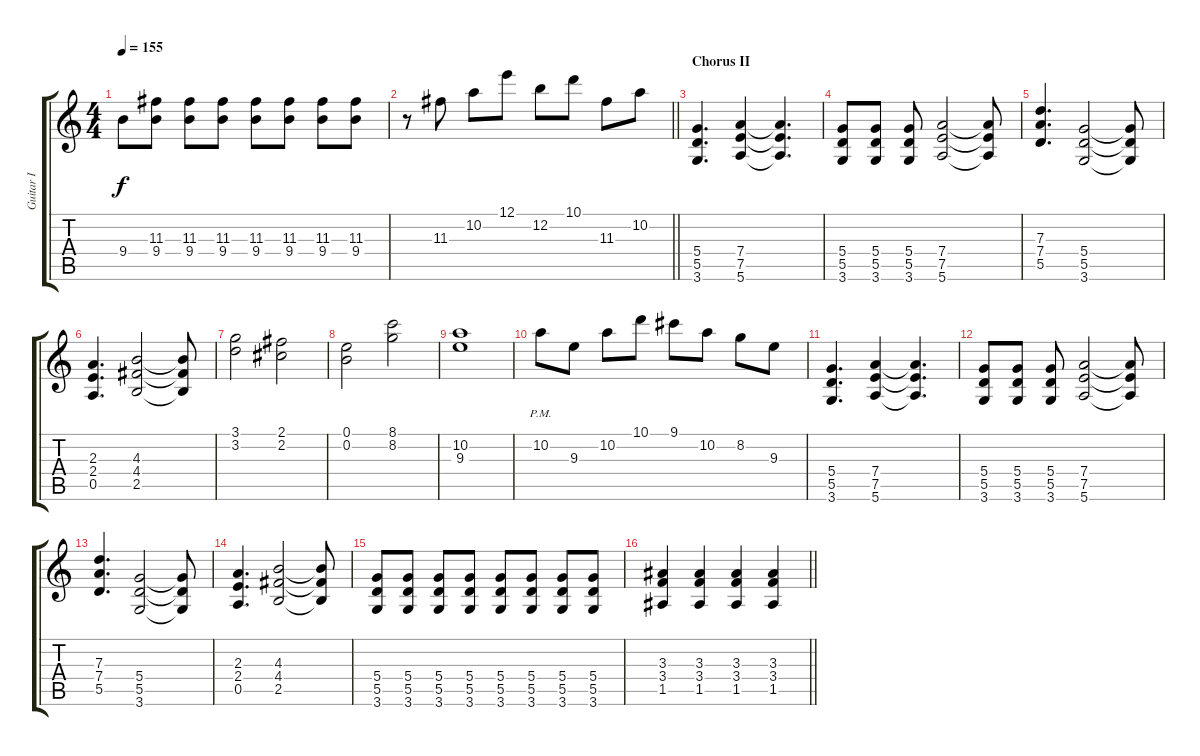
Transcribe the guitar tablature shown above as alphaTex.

\track ("Guitar I" "Guitar I") {instrument overdrivenguitar}
\staff {score tabs}
\tuning (E4 B3 G3 D3 A2 E2) {hide}
\ts (4 4)
\tempo 155
\clef g2
\ks c
9.4{t}.8{dy f} (11.3 9.4).8 (11.3 9.4).8 (11.3 9.4).8 (11.3 9.4).8 (11.3 9.4).8 (11.3 9.4).8 (11.3 9.4).8 |
\barLineRight lightlight
r.8 11.3.8 10.2.8 12.1.8 12.2.8 10.1.8 11.3.8 10.2.8 |
\section ("" "Chorus II")
(5.4 5.5 3.6).4{d} (7.4 7.5 5.6).4 (7.4{t} 7.5{t} 5.6{t}).4{d} |
(5.4 5.5 3.6).8 (5.4 5.5 3.6).8 (5.4 5.5 3.6).8 (7.4 7.5 5.6).2 (7.4{t} 7.5{t} 5.6{t}).8 |
(7.3 7.4 5.5).4{d} (5.4 5.5 3.6).2 (5.4{t} 5.5{t} 3.6{t}).8 |
(2.3 2.4 0.5).4{d} (4.3 4.4 2.5).2 (4.3{t} 4.4{t} 2.5{t}).8 |
(3.1 3.2).2 (2.1 2.2).2 |
(0.1 0.2).2 (8.1 8.2).2 |
(10.2 9.3).1 |
10.2{pm}.8 9.3.8 10.2.8 10.1.8 9.1.8 10.2.8 8.2.8 9.3.8 |
(5.4 5.5 3.6).4{d} (7.4 7.5 5.6).4 (7.4{t} 7.5{t} 5.6{t}).4{d} |
(5.4 5.5 3.6).8 (5.4 5.5 3.6).8 (5.4 5.5 3.6).8 (7.4 7.5 5.6).2 (7.4{t} 7.5{t} 5.6{t}).8 |
(7.3 7.4 5.5).4{d} (5.4 5.5 3.6).2 (5.4{t} 5.5{t} 3.6{t}).8 |
(2.3 2.4 0.5).4{d} (4.3 4.4 2.5).2 (4.3{t} 4.4{t} 2.5{t}).8 |
(5.4 5.5 3.6).8 (5.4 5.5 3.6).8 (5.4 5.5 3.6).8 (5.4 5.5 3.6).8 (5.4 5.5 3.6).8 (5.4 5.5 3.6).8 (5.4 5.5 3.6).8 (5.4 5.5 3.6).8 |
\barLineRight lightlight
(3.3 3.4 1.5).4 (3.3 3.4 1.5).4 (3.3 3.4 1.5).4 (3.3 3.4 1.5).4
